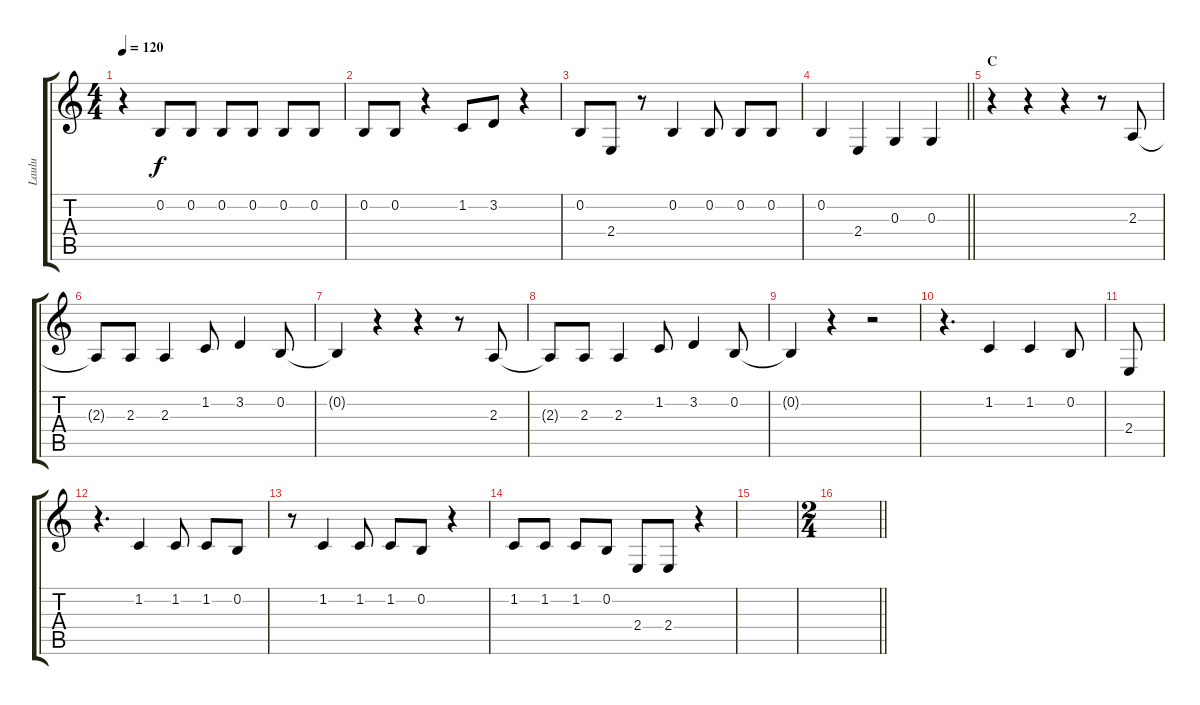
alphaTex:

\track ("Laulu" "Laulu") {instrument violin}
\staff {score tabs}
\tuning (E4 B3 G3 D3 A2 E2) {hide}
\ts (4 4)
\tempo 120
\clef g2
\ks c
r.4{dy f} 0.2.8 0.2.8 0.2.8 0.2.8 0.2.8 0.2.8 |
0.2.8 0.2.8 r.4 1.2.8 3.2.8 r.4 |
0.2.8 2.4.8 r.8 0.2.4 0.2.8 0.2.8 0.2.8 |
\barLineRight lightlight
0.2.4 2.4.4 0.3.4 0.3.4 |
\section ("" "C")
r.4 r.4 r.4 r.8 2.3.8 |
2.3{t}.8 2.3.8 2.3.4 1.2.8 3.2.4 0.2.8 |
0.2{t}.4 r.4 r.4 r.8 2.3.8 |
2.3{t}.8 2.3.8 2.3.4 1.2.8 3.2.4 0.2.8 |
0.2{t}.4 r.4 r.2 |
r.4{d} 1.2.4 1.2.4 0.2.8 |
2.4.8 |
r.4{d} 1.2.4 1.2.8 1.2.8 0.2.8 |
r.8 1.2.4 1.2.8 1.2.8 0.2.8 r.4 |
1.2.8 1.2.8 1.2.8 0.2.8 2.4.8 2.4.8 r.4 |
|
\ts (2 4)
\barLineRight lightlight
